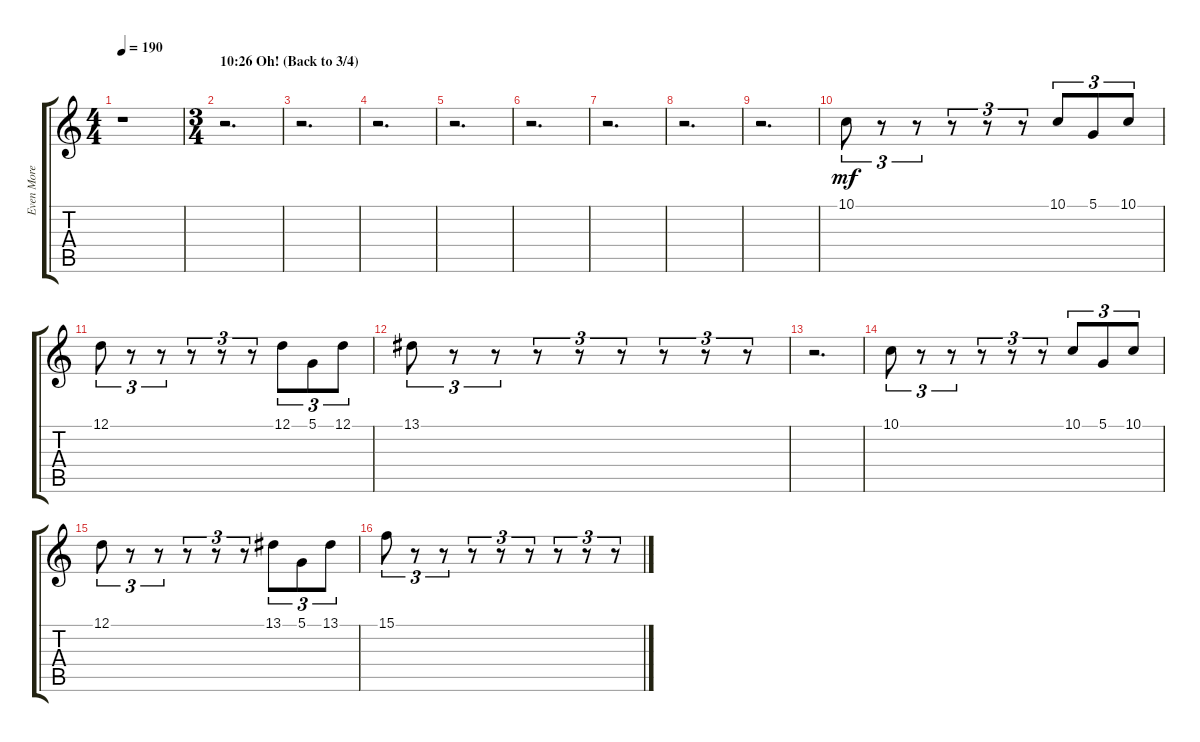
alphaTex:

\track ("Even More Keys" "Even More ") {instrument orchestralharp}
\staff {score tabs}
\tuning (D4 A3 F3 C3 G2 C2) {hide}
\ts (4 4)
\tempo 190
\clef g2
\ks c
r.1{dy mp} |
\ts (3 4)
\section ("" "10:26 Oh! (Back to 3/4)")
r.2{d} |
r.2{d} |
r.2{d} |
r.2{d} |
r.2{d} |
r.2{d} |
r.2{d} |
r.2{d} |
10.1.8{tu (3 2) dy mf} r.8{tu (3 2)} r.8{tu (3 2)} r.8{tu (3 2)} r.8{tu (3 2)} r.8{tu (3 2)} 10.1.8{tu (3 2)} 5.1.8{tu (3 2)} 10.1.8{tu (3 2)} |
12.1.8{tu (3 2)} r.8{tu (3 2)} r.8{tu (3 2)} r.8{tu (3 2)} r.8{tu (3 2)} r.8{tu (3 2)} 12.1.8{tu (3 2)} 5.1.8{tu (3 2)} 12.1.8{tu (3 2)} |
13.1.8{tu (3 2)} r.8{tu (3 2)} r.8{tu (3 2)} r.8{tu (3 2)} r.8{tu (3 2)} r.8{tu (3 2)} r.8{tu (3 2)} r.8{tu (3 2)} r.8{tu (3 2)} |
r.2{d} |
10.1.8{tu (3 2)} r.8{tu (3 2)} r.8{tu (3 2)} r.8{tu (3 2)} r.8{tu (3 2)} r.8{tu (3 2)} 10.1.8{tu (3 2)} 5.1.8{tu (3 2)} 10.1.8{tu (3 2)} |
12.1.8{tu (3 2)} r.8{tu (3 2)} r.8{tu (3 2)} r.8{tu (3 2)} r.8{tu (3 2)} r.8{tu (3 2)} 13.1.8{tu (3 2)} 5.1.8{tu (3 2)} 13.1.8{tu (3 2)} |
15.1.8{tu (3 2)} r.8{tu (3 2)} r.8{tu (3 2)} r.8{tu (3 2)} r.8{tu (3 2)} r.8{tu (3 2)} r.8{tu (3 2)} r.8{tu (3 2)} r.8{tu (3 2)}
